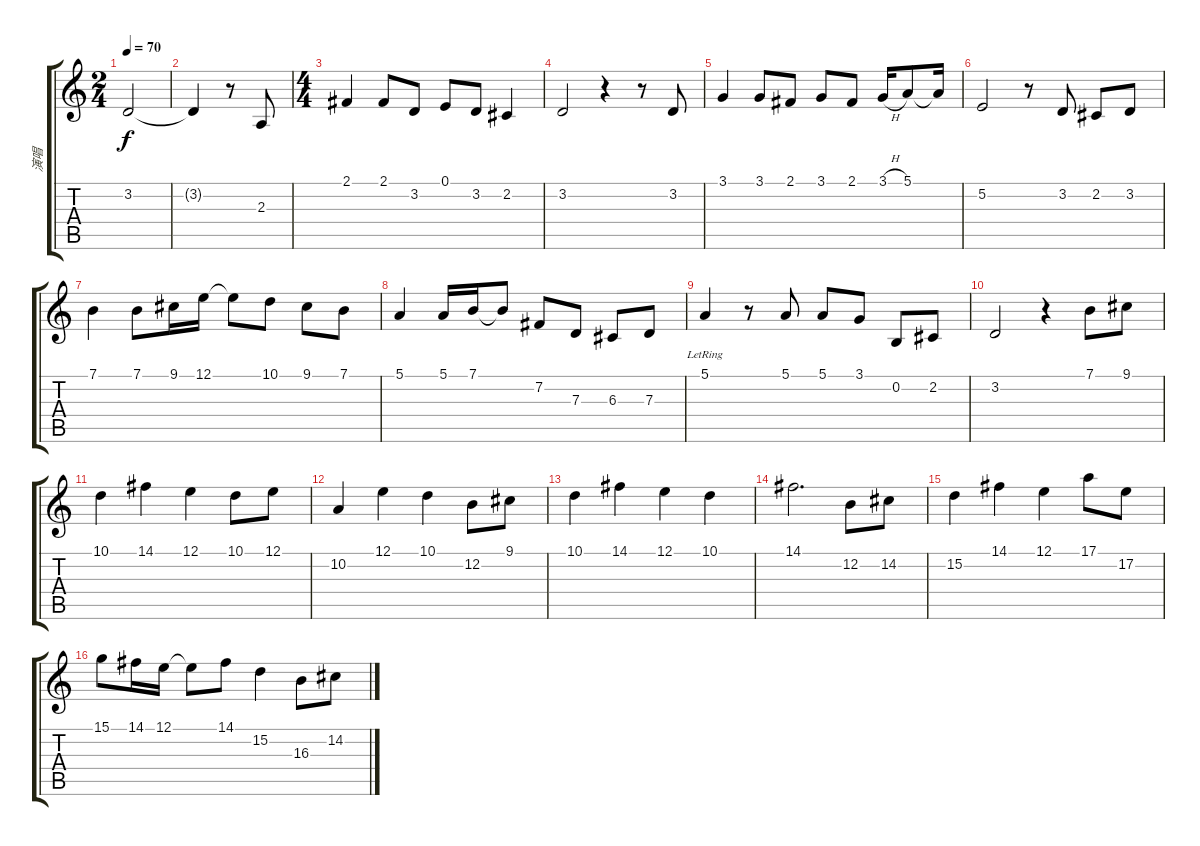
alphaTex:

\track ("演唱" "演唱") {instrument stringensemble1}
\staff {score tabs}
\tuning (E4 B3 G3 D3 A2 E2) {hide}
\ts (2 4)
\tempo 70
\clef g2
\ks c
3.2.2{dy f} |
3.2{t}.4 r.8 2.3.8 |
\ts (4 4)
2.1.4 2.1.8 3.2.8 0.1.8 3.2.8 2.2.4 |
3.2.2 r.4 r.8 3.2.8 |
3.1.4 3.1.8 2.1.8 3.1.8 2.1.8 3.1{h}.16 5.1.8 5.1{t}.16 |
5.2.2 r.8 3.2.8 2.2.8 3.2.8 |
7.1.4 7.1.8 9.1.16 12.1.16 12.1{t}.8 10.1.8 9.1.8 7.1.8 |
5.1.4 5.1.16 7.1.16 7.1{t}.8 7.2.8 7.3.8 6.3.8 7.3.8 |
5.1{lr}.4 r.8 5.1.8 5.1.8 3.1.8 0.2.8 2.2.8 |
3.2.2 r.4 7.1.8 9.1.8 |
10.1.4 14.1.4 12.1.4 10.1.8 12.1.8 |
10.2.4 12.1.4 10.1.4 12.2.8 9.1.8 |
10.1.4 14.1.4 12.1.4 10.1.4 |
14.1.2{d} 12.2.8 14.2.8 |
15.2.4 14.1.4 12.1.4 17.1.8 17.2.8 |
15.1.8 14.1.16 12.1.16 12.1{t}.8 14.1.8 15.2.4 16.3.8 14.2.8
